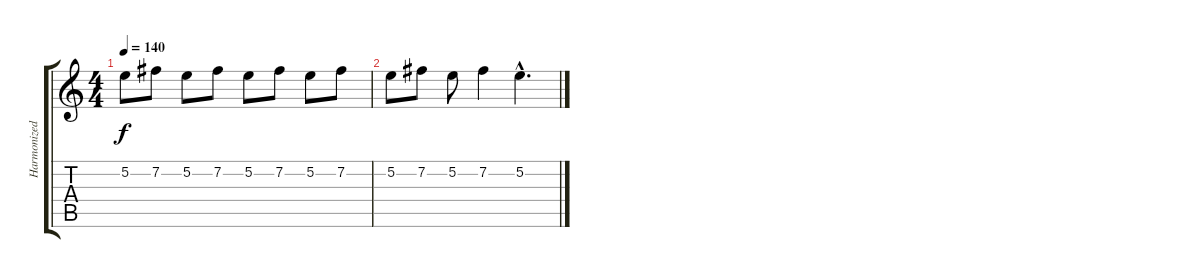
\track ("Harmonized Guitar" "Harmonized") {instrument distortionguitar}
\staff {score tabs}
\tuning (E4 B3 G3 D3 A2 E2) {hide}
\ts (4 4)
\tempo 140
\clef g2
\ks c
5.2.8{dy f} 7.2.8 5.2.8 7.2.8 5.2.8 7.2.8 5.2.8 7.2.8 |
5.2.8 7.2.8 5.2.8 7.2.4 5.2{hac}.4{d}
